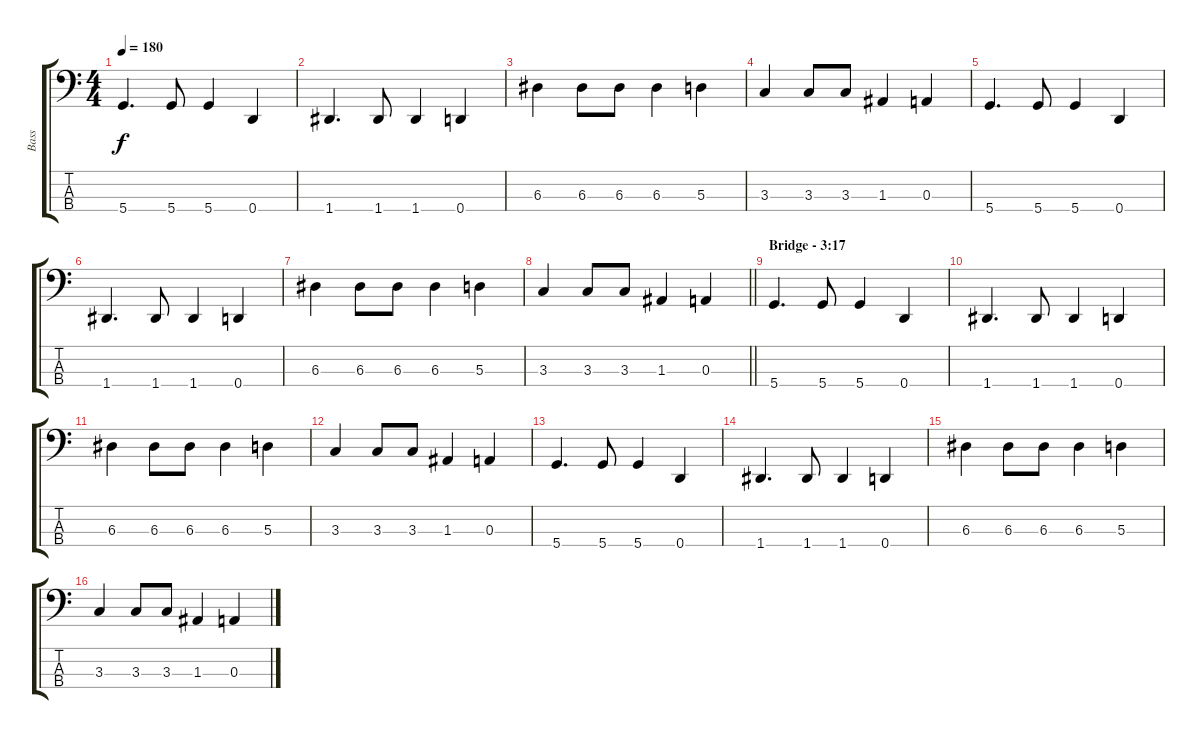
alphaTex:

\track ("Bass" "Bass") {instrument electricbasspick}
\staff {score tabs}
\tuning (G2 D2 A1 D1) {hide}
\ts (4 4)
\tempo 180
\clef f4
\ks c
5.4.4{d dy f} 5.4.8 5.4.4 0.4.4 |
1.4.4{d} 1.4.8 1.4.4 0.4.4 |
6.3.4 6.3.8 6.3.8 6.3.4 5.3.4 |
3.3.4 3.3.8 3.3.8 1.3.4 0.3.4 |
5.4.4{d} 5.4.8 5.4.4 0.4.4 |
1.4.4{d} 1.4.8 1.4.4 0.4.4 |
6.3.4 6.3.8 6.3.8 6.3.4 5.3.4 |
\barLineRight lightlight
3.3.4 3.3.8 3.3.8 1.3.4 0.3.4 |
\section ("" "Bridge - 3:17")
5.4.4{d} 5.4.8 5.4.4 0.4.4 |
1.4.4{d} 1.4.8 1.4.4 0.4.4 |
6.3.4 6.3.8 6.3.8 6.3.4 5.3.4 |
3.3.4 3.3.8 3.3.8 1.3.4 0.3.4 |
5.4.4{d} 5.4.8 5.4.4 0.4.4 |
1.4.4{d} 1.4.8 1.4.4 0.4.4 |
6.3.4 6.3.8 6.3.8 6.3.4 5.3.4 |
3.3.4 3.3.8 3.3.8 1.3.4 0.3.4
